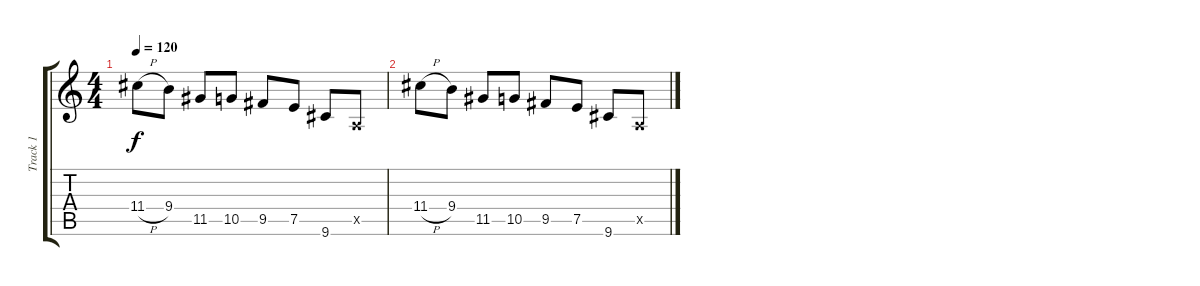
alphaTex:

\track ("Track 1" "Track 1") {instrument acousticguitarsteel}
\staff {score tabs}
\tuning (E4 B3 G3 D3 A2 E2) {hide}
\ts (4 4)
\tempo 120
\clef g2
\ks c
11.4{h}.8{dy f} 9.4.8 11.5.8 10.5.8 9.5.8 7.5.8 9.6.8 0.5{x}.8 |
11.4{h}.8 9.4.8 11.5.8 10.5.8 9.5.8 7.5.8 9.6.8 0.5{x}.8
